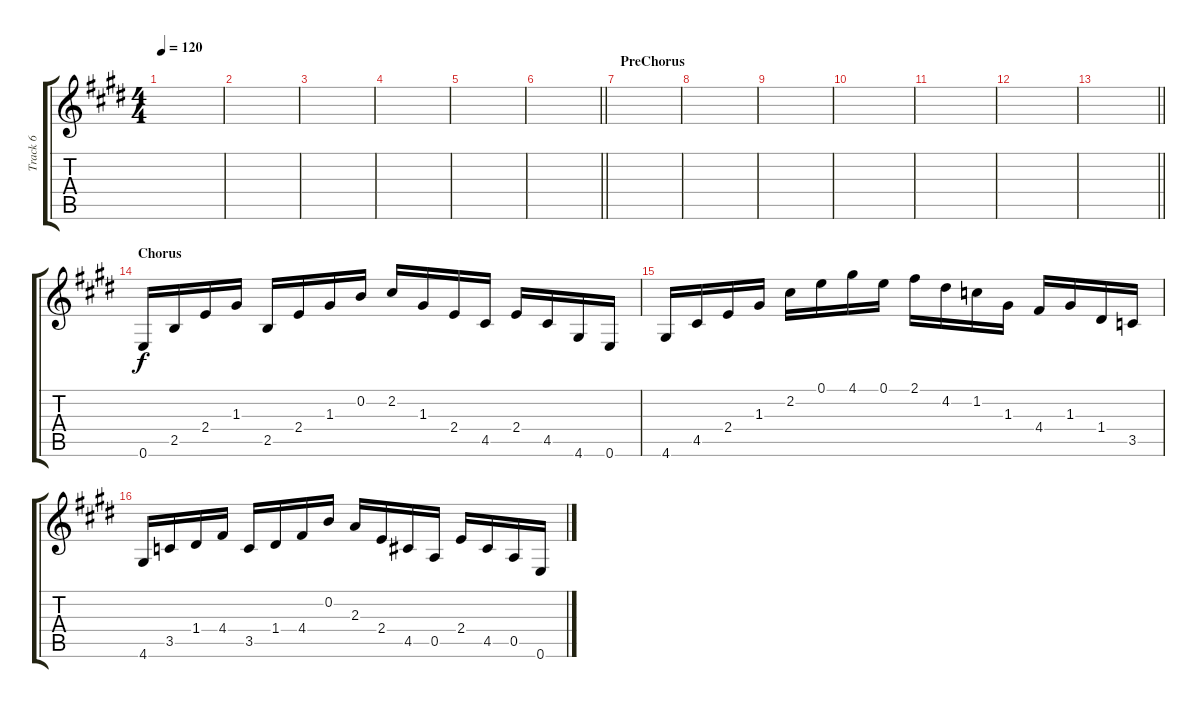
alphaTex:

\track ("Track 6" "Track 6") {instrument acousticguitarsteel}
\staff {score tabs}
\tuning (E4 B3 G3 D3 A2 E2) {hide}
\ts (4 4)
\tempo 120
\clef g2
\ks e
|
|
|
|
|
\barLineRight lightlight
|
\section ("" "PreChorus")
|
|
|
|
|
|
\barLineRight lightlight
|
\section ("" "Chorus")
0.6.16{volume 8 instrument lead2sawtooth} 2.5.16 2.4.16 1.3.16 2.5.16 2.4.16 1.3.16 0.2.16 2.2.16 1.3.16 2.4.16 4.5.16 2.4.16 4.5.16 4.6.16 0.6.16 |
4.6.16 4.5.16 2.4.16 1.3.16 2.2.16 0.1.16 4.1.16 0.1.16 2.1.16 4.2.16 1.2.16 1.3.16 4.4.16 1.3.16 1.4.16 3.5.16 |
4.6.16 3.5.16 1.4.16 4.4.16 3.5.16 1.4.16 4.4.16 0.2.16 2.3.16 2.4.16 4.5.16 0.5.16 2.4.16 4.5.16 0.5.16 0.6.16
